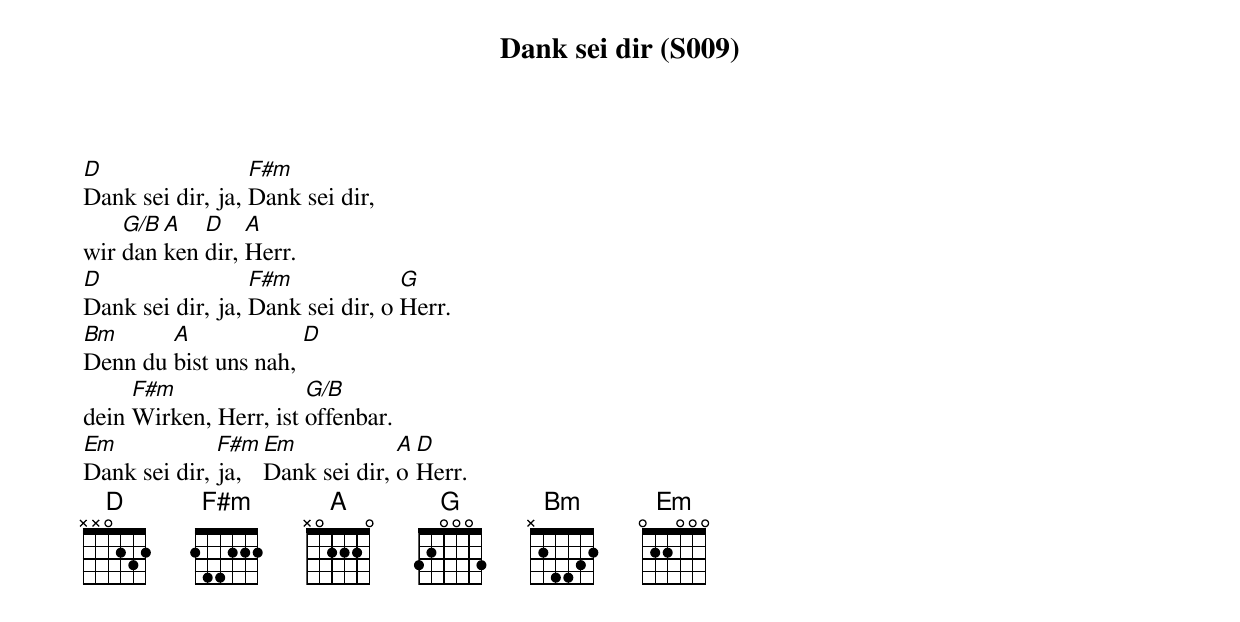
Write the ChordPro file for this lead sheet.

{title: Dank sei dir (S009)}
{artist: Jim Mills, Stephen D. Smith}
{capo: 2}

[D]Dank sei dir, ja, [F#m]Dank sei dir,
wir [G/B]dan[A]ken [D]dir, [A]Herr.
[D]Dank sei dir, ja, [F#m]Dank sei dir, o [G]Herr.
[Bm]Denn du [A]bist uns nah, [D]
dein [F#m]Wirken, Herr, ist [G/B]offenbar.
[Em]Dank sei dir, [F#m]ja, [Em]Dank sei dir, [A]o [D]Herr.
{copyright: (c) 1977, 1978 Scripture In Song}
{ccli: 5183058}
